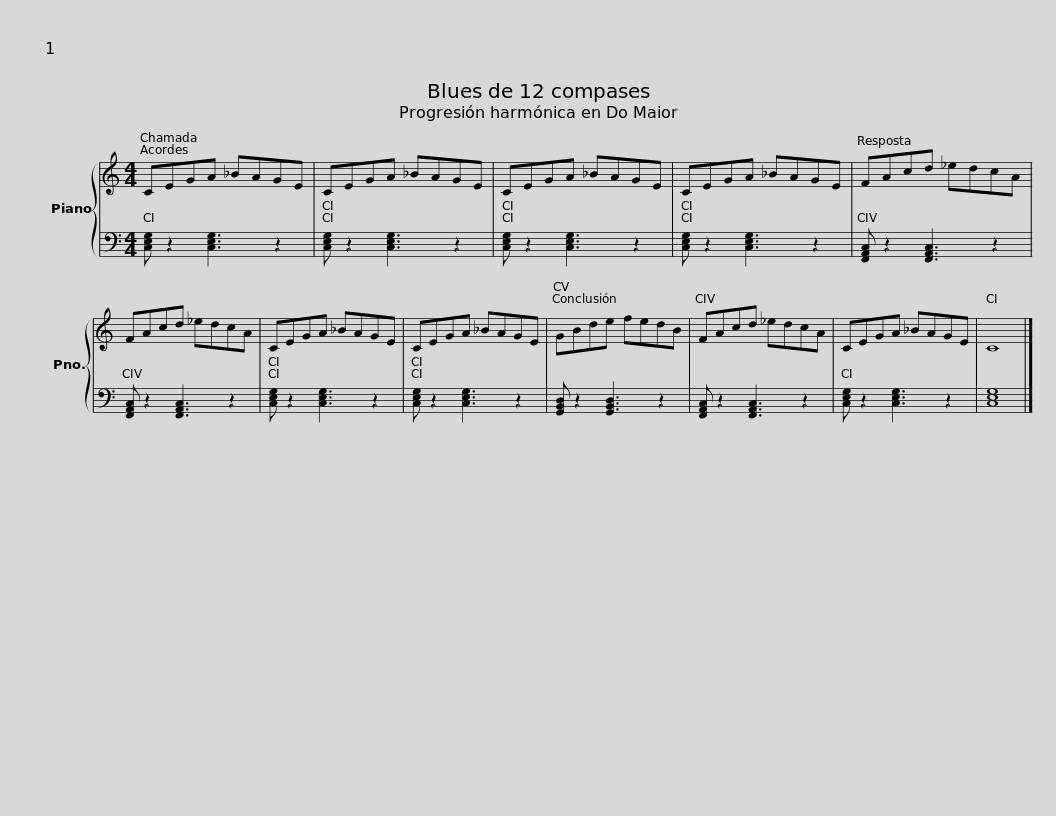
X:1
%%score { 1 | 2 }
L:1/8
M:4/4
I:linebreak $
K:C
V:1 treble
V:2 bass
V:1
 CEGA _BAGE | CEGA _BAGE | CEGA _BAGE | CEGA _BAGE |$ FAcd _edcA | %5
 FAcd _edcA | CEGA _BAGE | CEGA _BAGE |$ GBde fedB | FAcd _edcA | %10
 CEGA _BAGE | C8 |] %12
V:2
 [C,E,G,] z2 [C,E,G,]3 z2 | [C,E,G,] z2 [C,E,G,]3 z2 | [C,E,G,] z2 [C,E,G,]3 z2 | [C,E,G,] z2 [C,E,G,]3 z2 |$ [F,,A,,C,] z2 [F,,A,,C,]3 z2 | %5
 [F,,A,,C,] z2 [F,,A,,C,]3 z2 | [C,E,G,] z2 [C,E,G,]3 z2 | [C,E,G,] z2 [C,E,G,]3 z2 |$ [G,,B,,D,] z2 [G,,B,,D,]3 z2 | [F,,A,,C,] z2 [F,,A,,C,]3 z2 | %10
 [C,E,G,] z2 [C,E,G,]3 z2 | [C,E,G,]8 |] %12
